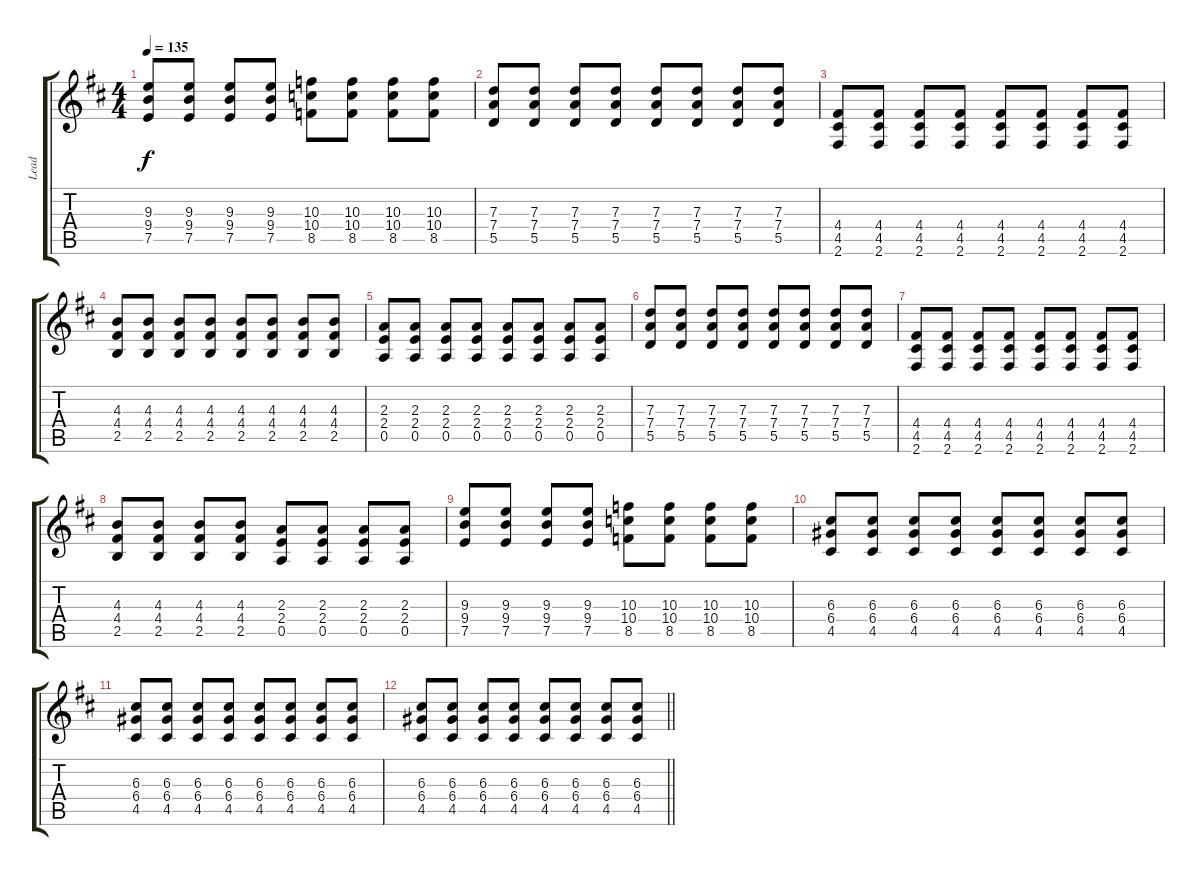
\track ("Lead" "Lead") {instrument overdrivenguitar}
\staff {score tabs}
\tuning (E4 B3 G3 D3 A2 E2) {hide}
\ts (4 4)
\tempo 135
\clef g2
\ks d
(9.3 9.4 7.5).8{dy f} (9.3 9.4 7.5).8 (9.3 9.4 7.5).8 (9.3 9.4 7.5).8 (10.3 10.4 8.5).8 (10.3 10.4 8.5).8 (10.3 10.4 8.5).8 (10.3 10.4 8.5).8 |
(7.3 7.4 5.5).8 (7.3 7.4 5.5).8 (7.3 7.4 5.5).8 (7.3 7.4 5.5).8 (7.3 7.4 5.5).8 (7.3 7.4 5.5).8 (7.3 7.4 5.5).8 (7.3 7.4 5.5).8 |
(4.4 4.5 2.6).8 (4.4 4.5 2.6).8 (4.4 4.5 2.6).8 (4.4 4.5 2.6).8 (4.4 4.5 2.6).8 (4.4 4.5 2.6).8 (4.4 4.5 2.6).8 (4.4 4.5 2.6).8 |
(4.3 4.4 2.5).8 (4.3 4.4 2.5).8 (4.3 4.4 2.5).8 (4.3 4.4 2.5).8 (4.3 4.4 2.5).8 (4.3 4.4 2.5).8 (4.3 4.4 2.5).8 (4.3 4.4 2.5).8 |
(2.3 2.4 0.5).8 (2.3 2.4 0.5).8 (2.3 2.4 0.5).8 (2.3 2.4 0.5).8 (2.3 2.4 0.5).8 (2.3 2.4 0.5).8 (2.3 2.4 0.5).8 (2.3 2.4 0.5).8 |
(7.3 7.4 5.5).8 (7.3 7.4 5.5).8 (7.3 7.4 5.5).8 (7.3 7.4 5.5).8 (7.3 7.4 5.5).8 (7.3 7.4 5.5).8 (7.3 7.4 5.5).8 (7.3 7.4 5.5).8 |
(4.4 4.5 2.6).8 (4.4 4.5 2.6).8 (4.4 4.5 2.6).8 (4.4 4.5 2.6).8 (4.4 4.5 2.6).8 (4.4 4.5 2.6).8 (4.4 4.5 2.6).8 (4.4 4.5 2.6).8 |
(4.3 4.4 2.5).8 (4.3 4.4 2.5).8 (4.3 4.4 2.5).8 (4.3 4.4 2.5).8 (2.3 2.4 0.5).8 (2.3 2.4 0.5).8 (2.3 2.4 0.5).8 (2.3 2.4 0.5).8 |
(9.3 9.4 7.5).8 (9.3 9.4 7.5).8 (9.3 9.4 7.5).8 (9.3 9.4 7.5).8 (10.3 10.4 8.5).8 (10.3 10.4 8.5).8 (10.3 10.4 8.5).8 (10.3 10.4 8.5).8 |
(6.3 6.4 4.5).8 (6.3 6.4 4.5).8 (6.3 6.4 4.5).8 (6.3 6.4 4.5).8 (6.3 6.4 4.5).8 (6.3 6.4 4.5).8 (6.3 6.4 4.5).8 (6.3 6.4 4.5).8 |
(6.3 6.4 4.5).8 (6.3 6.4 4.5).8 (6.3 6.4 4.5).8 (6.3 6.4 4.5).8 (6.3 6.4 4.5).8 (6.3 6.4 4.5).8 (6.3 6.4 4.5).8 (6.3 6.4 4.5).8 |
\barLineRight lightlight
(6.3 6.4 4.5).8 (6.3 6.4 4.5).8 (6.3 6.4 4.5).8 (6.3 6.4 4.5).8 (6.3 6.4 4.5).8 (6.3 6.4 4.5).8 (6.3 6.4 4.5).8 (6.3 6.4 4.5).8
